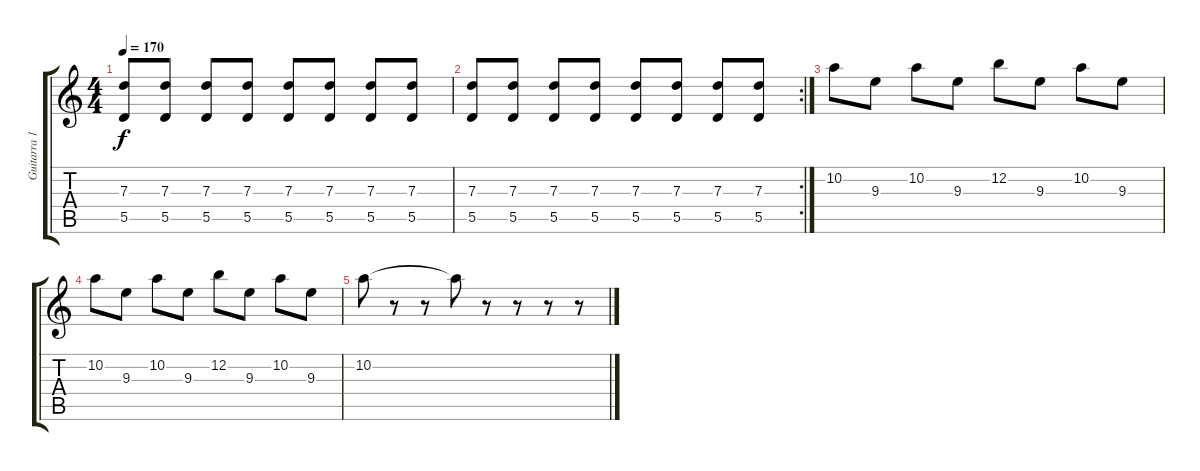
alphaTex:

\track ("Guitarra 1" "Guitarra 1") {instrument overdrivenguitar}
\staff {score tabs}
\tuning (E4 B3 G3 D3 A2 E2) {hide}
\ts (4 4)
\tempo 170
\clef g2
\ks c
(7.3 5.5).8{dy f} (7.3 5.5).8 (7.3 5.5).8 (7.3 5.5).8 (7.3 5.5).8 (7.3 5.5).8 (7.3 5.5).8 (7.3 5.5).8 |
\rc 2
(7.3 5.5).8 (7.3 5.5).8 (7.3 5.5).8 (7.3 5.5).8 (7.3 5.5).8 (7.3 5.5).8 (7.3 5.5).8 (7.3 5.5).8 |
10.2.8 9.3.8 10.2.8 9.3.8 12.2.8 9.3.8 10.2.8 9.3.8 |
10.2.8 9.3.8 10.2.8 9.3.8 12.2.8 9.3.8 10.2.8 9.3.8 |
10.2.8 r.8 r.8 10.2{t}.8 r.8 r.8 r.8 r.8
